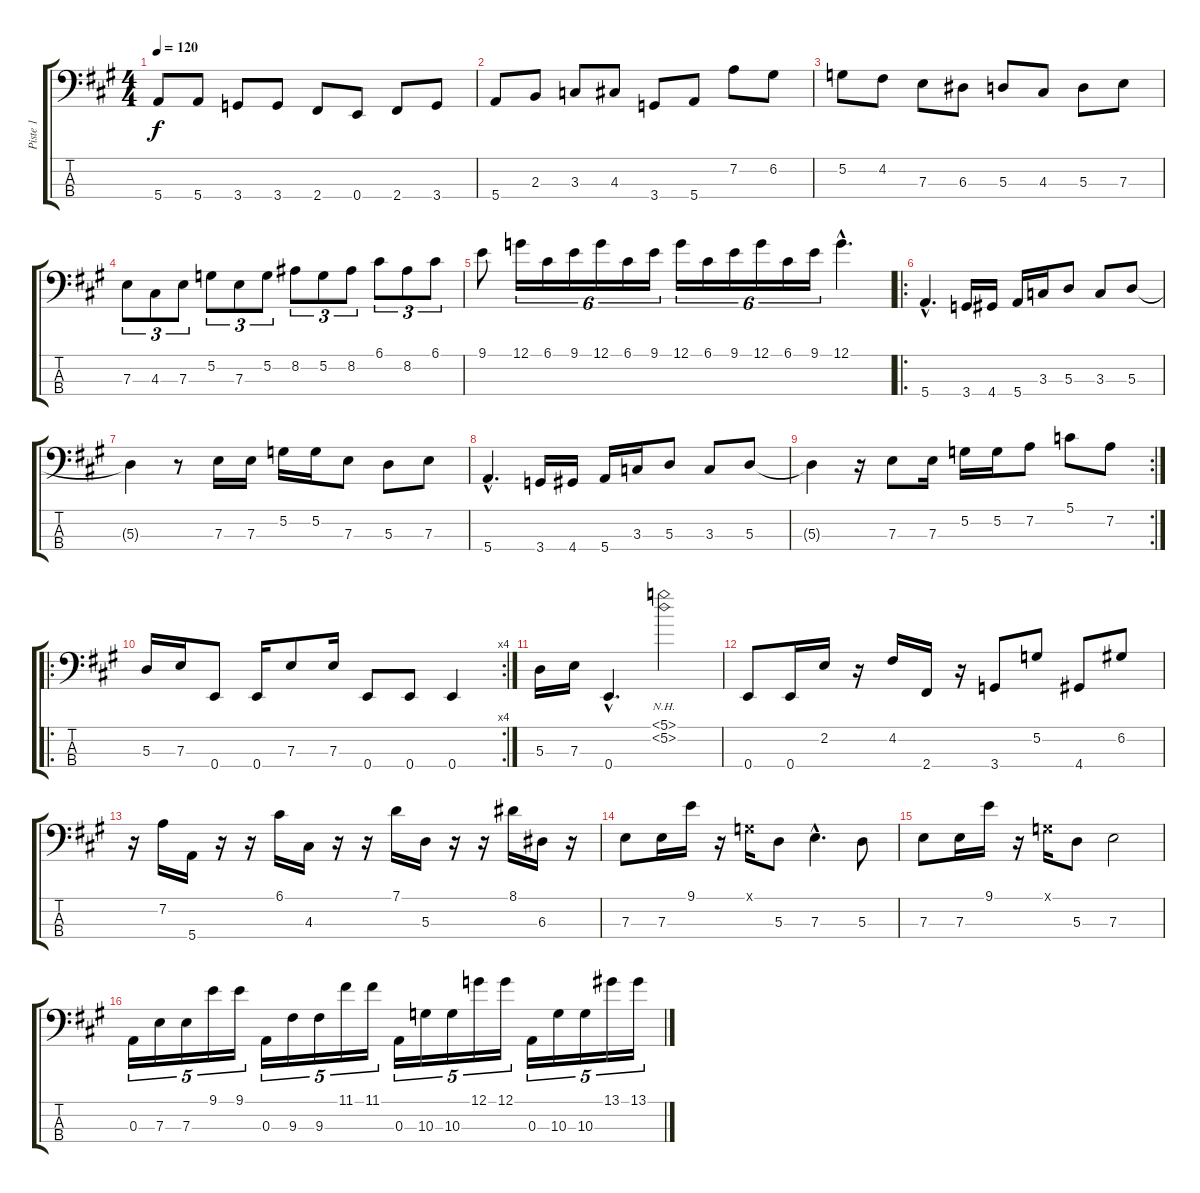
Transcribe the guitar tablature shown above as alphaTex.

\track ("Piste 1" "Piste 1") {instrument slapbass1}
\staff {score tabs}
\tuning (G2 D2 A1 E1) {hide}
\ts (4 4)
\tempo 120
\clef f4
\ks a
5.4.8{dy f} 5.4.8 3.4.8 3.4.8 2.4.8 0.4.8 2.4.8 3.4.8 |
5.4.8 2.3.8 3.3.8 4.3.8 3.4.8 5.4.8 7.2.8 6.2.8 |
5.2.8 4.2.8 7.3.8 6.3.8 5.3.8 4.3.8 5.3.8 7.3.8 |
7.3.8{tu (3 2)} 4.3.8{tu (3 2)} 7.3.8{tu (3 2)} 5.2.8{tu (3 2)} 7.3.8{tu (3 2)} 5.2.8{tu (3 2)} 8.2.8{tu (3 2)} 5.2.8{tu (3 2)} 8.2.8{tu (3 2)} 6.1.8{tu (3 2)} 8.2.8{tu (3 2)} 6.1.8{tu (3 2)} |
9.1.8 12.1.16{tu (6 4)} 6.1.16{tu (6 4)} 9.1.16{tu (6 4)} 12.1.16{tu (6 4)} 6.1.16{tu (6 4)} 9.1.16{tu (6 4)} 12.1.16{tu (6 4)} 6.1.16{tu (6 4)} 9.1.16{tu (6 4)} 12.1.16{tu (6 4)} 6.1.16{tu (6 4)} 9.1.16{tu (6 4)} 12.1{hac}.4{d} |
\ro
5.4{hac}.4{d} 3.4.16 4.4.16 5.4.16 3.3.16 5.3.8 3.3.8 5.3.8 |
5.3{t}.4 r.8 7.3.16 7.3.16 5.2.16 5.2.16 7.3.8 5.3.8 7.3.8 |
5.4{hac}.4{d} 3.4.16 4.4.16 5.4.16 3.3.16 5.3.8 3.3.8 5.3.8 |
\rc 2
5.3{t}.4 r.16 7.3.8 7.3.16 5.2.16 5.2.16 7.2.8 5.1.8 7.2.8 |
\ro
\rc 4
5.3.16 7.3.16 0.4.8 0.4.16 7.3.8 7.3.16 0.4.8 0.4.8 0.4.4 |
5.3.16 7.3.16 0.4{hac}.4{d} (5.1{nh} 5.2{nh}).2 |
0.4.8 0.4.16 2.2.16 r.16 4.2.16 2.4.16 r.16 3.4.8 5.2.8 4.4.8 6.2.8 |
r.16 7.2.16 5.4.16 r.16 r.16 6.1.16 4.3.16 r.16 r.16 7.1.16 5.3.16 r.16 r.16 8.1.16 6.3.16 r.16 |
7.3.8 7.3.16 9.1.16 r.16 0.1{x}.16 5.3.8 7.3{hac}.4{d} 5.3.8 |
7.3.8 7.3.16 9.1.16 r.16 0.1{x}.16 5.3.8 7.3.2 |
0.3.16{tu (5 4)} 7.3.16{tu (5 4)} 7.3.16{tu (5 4)} 9.1.16{tu (5 4)} 9.1.16{tu (5 4)} 0.3.16{tu (5 4)} 9.3.16{tu (5 4)} 9.3.16{tu (5 4)} 11.1.16{tu (5 4)} 11.1.16{tu (5 4)} 0.3.16{tu (5 4)} 10.3.16{tu (5 4)} 10.3.16{tu (5 4)} 12.1.16{tu (5 4)} 12.1.16{tu (5 4)} 0.3.16{tu (5 4)} 10.3.16{tu (5 4)} 10.3.16{tu (5 4)} 13.1.16{tu (5 4)} 13.1.16{tu (5 4)}
